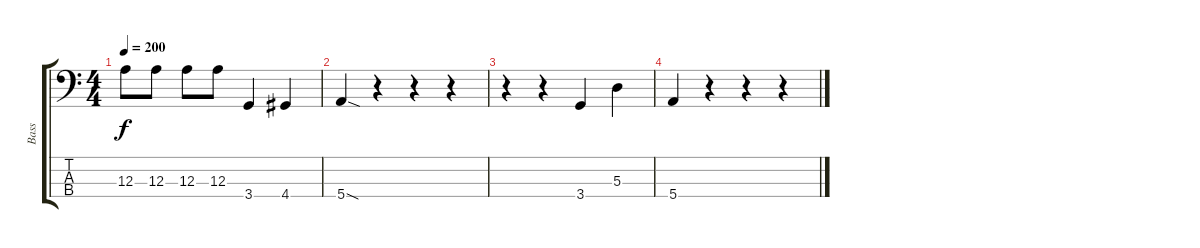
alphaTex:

\track ("Bass" "Bass") {instrument electricbasspick}
\staff {score tabs}
\tuning (G2 D2 A1 E1) {hide}
\ts (4 4)
\tempo 200
\clef f4
\ks c
12.3.8{dy f} 12.3.8 12.3.8 12.3.8 3.4.4 4.4.4 |
5.4{sod}.4 r.4 r.4 r.4 |
r.4 r.4 3.4.4 5.3.4 |
5.4.4 r.4 r.4 r.4
